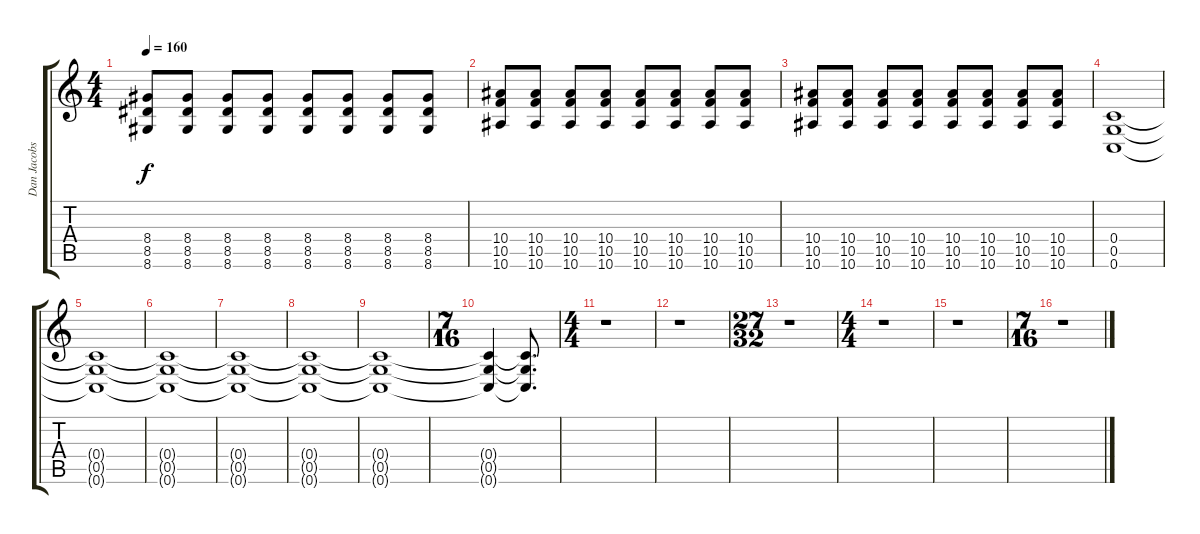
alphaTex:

\track ("Dan Jacobs" "Dan Jacobs") {instrument overdrivenguitar}
\staff {score tabs}
\tuning (D4 A3 F3 C3 G2 C2) {hide}
\ts (4 4)
\tempo 160
\clef g2
\ks c
(8.4 8.5 8.6).8{dy f} (8.4 8.5 8.6).8 (8.4 8.5 8.6).8 (8.4 8.5 8.6).8 (8.4 8.5 8.6).8 (8.4 8.5 8.6).8 (8.4 8.5 8.6).8 (8.4 8.5 8.6).8 |
(10.4 10.5 10.6).8 (10.4 10.5 10.6).8 (10.4 10.5 10.6).8 (10.4 10.5 10.6).8 (10.4 10.5 10.6).8 (10.4 10.5 10.6).8 (10.4 10.5 10.6).8 (10.4 10.5 10.6).8 |
(10.4 10.5 10.6).8 (10.4 10.5 10.6).8 (10.4 10.5 10.6).8 (10.4 10.5 10.6).8 (10.4 10.5 10.6).8 (10.4 10.5 10.6).8 (10.4 10.5 10.6).8 (10.4 10.5 10.6).8 |
(0.4 0.5 0.6).1 |
(0.4{t} 0.5{t} 0.6{t}).1{volume 4} |
(0.4{t} 0.5{t} 0.6{t}).1{volume 4} |
(0.4{t} 0.5{t} 0.6{t}).1{volume 3} |
(0.4{t} 0.5{t} 0.6{t}).1{volume 3} |
(0.4{t} 0.5{t} 0.6{t}).1{volume 2} |
\ts (7 16)
(0.4{t} 0.5{t} 0.6{t}).4{volume 2} (0.4{t} 0.5{t} 0.6{t}).8{d} |
\ts (4 4)
r.1 |
r.1 |
\ts (27 32)
r.1 |
\ts (4 4)
r.1 |
r.1 |
\ts (7 16)
r.1
